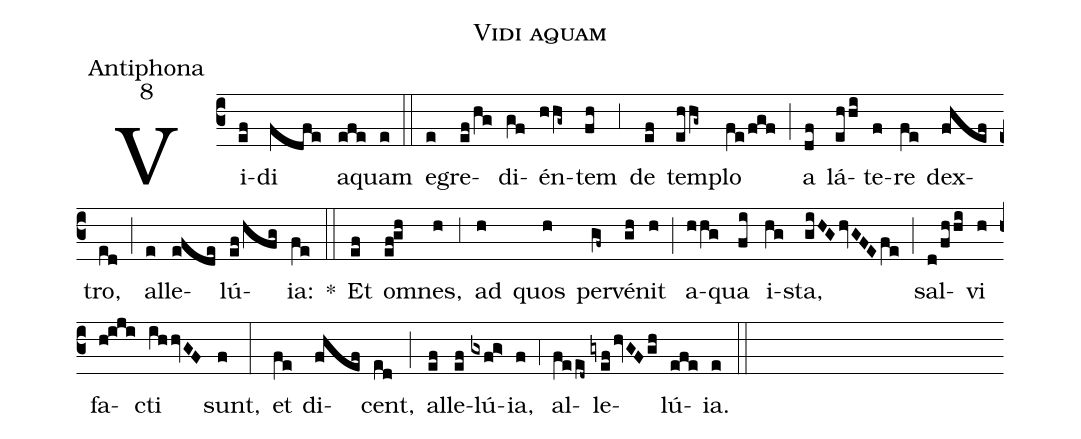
name:Vidi aquam;
office-part:Antiphona;
mode:8;
%%
(c3) Vi(ef)di(fdfe) a(efe)quam(e) (::)
e(e)gre(ef/hg)di(gf)én(hhg~)tem(fh) (;3)
de(ef) tem(ehhg~)plo(fe/fgf) (;)
a(df) lá(ehhi)te(f)re(fe) dex(fhef)tro,(ed) (;)
al(e)le(efde)lú(ef/hfg)ia:(fe) *(::)

Et(ef) om(ef!gh)nes,(h) (;3)
ad(h) quos(h) per(gf~)vé(gh)nit(h) (;)
a(hhg)qua(fi) i(hg)sta,(giHGhvGFEfe) (;)
sal(d/fhhi)vi(h) fa(h!iji)cti(ihhvGF) sunt,(f) (:)
et(fe) di(fhef)cent,(ed) (;)
al(ef)le(ef)lú(gxfg>)ia,(f) (;4)
al(feed~)le(gyefhvGFgh)lú(efe)ia.(e) (::Z)
